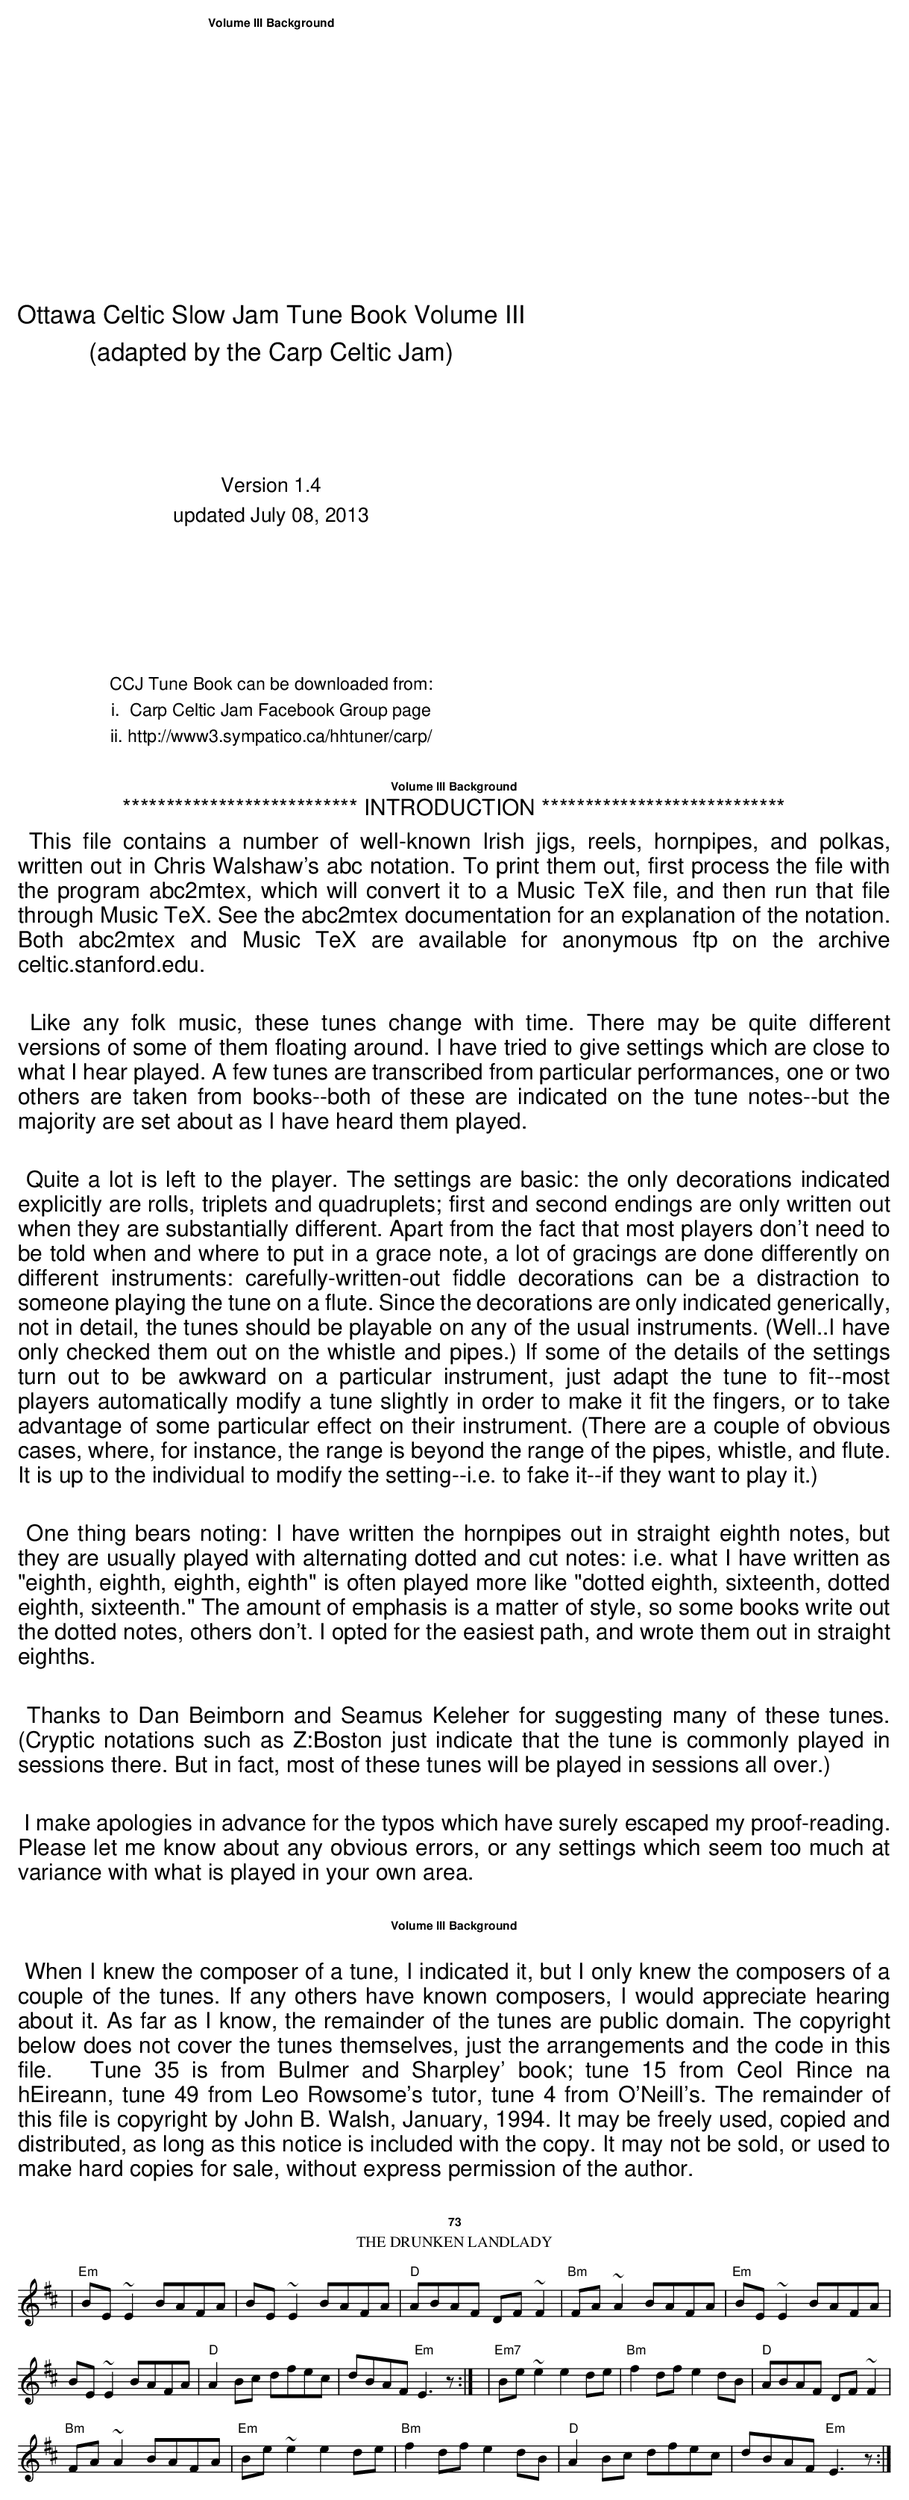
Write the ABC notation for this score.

X:1
T:The Drunken Landlady
E:7
K:Edor
|"Em"BE ~E2 BAFA|BE ~E2 BAFA|"D"ABAF DF ~F2|\
"Bm"FA ~A2 BAFA|"Em"BE ~E2 BAFA|
BE ~E2 BAFA|"D"A2 Bc dfec|dBAF "Em"E3 z:|\
|"Em7"Be ~e2 e2 de|"Bm"f2 df e2 dB|"D"ABAF DF ~F2|
"Bm"FA ~A2 BAFA|"Em"Be ~e2 e2 de|"Bm"f2 df e2 dB|\
"D"A2Bc dfec|dBAF "Em"E3 z:|
